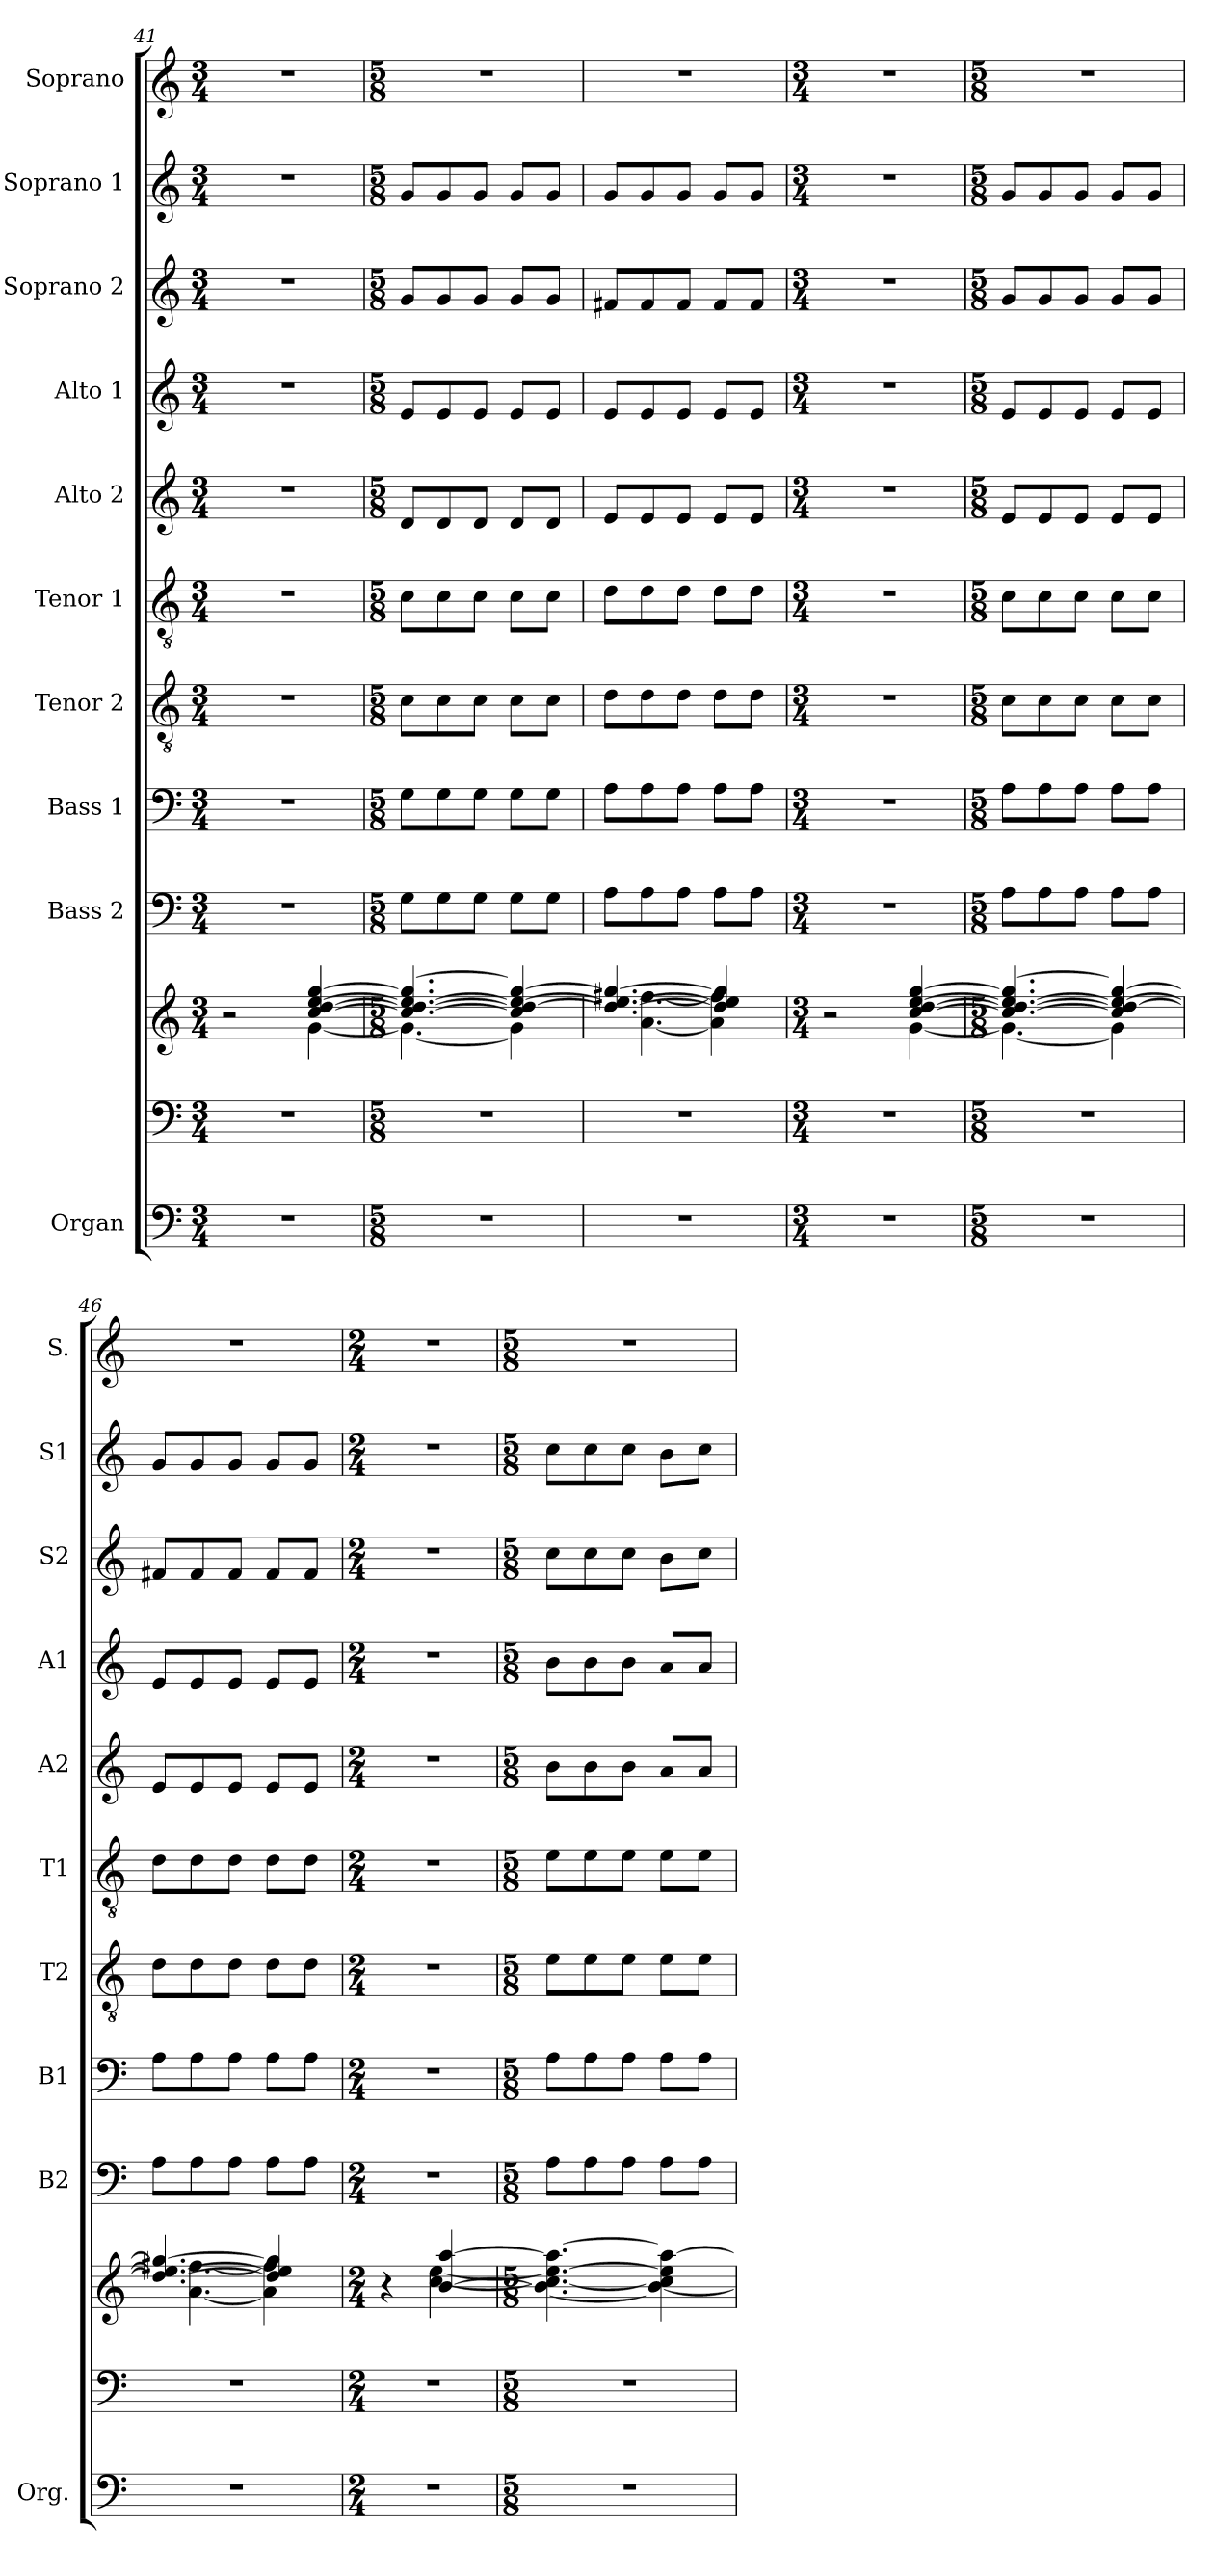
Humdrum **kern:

**kern	**kern	**kern	**kern	**kern	**kern	**kern	**kern	**kern	**kern	**kern	**kern
*part10	*part10	*part10	*part9	*part8	*part7	*part6	*part5	*part4	*part3	*part2	*part1
*staff12	*staff11	*staff10	*staff9	*staff8	*staff7	*staff6	*staff5	*staff4	*staff3	*staff2	*staff1
*I"Organ	*	*	*I"Bass 2	*I"Bass 1	*I"Tenor 2	*I"Tenor 1	*I"Alto 2	*I"Alto 1	*I"Soprano 2	*I"Soprano 1	*I"Soprano
*I'Org.	*	*	*I'B2	*I'B1	*I'T2	*I'T1	*I'A2	*I'A1	*I'S2	*I'S1	*I'S.
*clefF4	*clefF4	*clefG2	*clefF4	*clefF4	*clefGv2	*clefGv2	*clefG2	*clefG2	*clefG2	*clefG2	*clefG2
*k[]	*k[]	*k[]	*k[]	*k[]	*k[]	*k[]	*k[]	*k[]	*k[]	*k[]	*k[]
*M3/4	*M3/4	*M3/4	*M3/4	*M3/4	*M3/4	*M3/4	*M3/4	*M3/4	*M3/4	*M3/4	*M3/4
=41	=41	=41	=41	=41	=41	=41	=41	=41	=41	=41	=41
*	*	*^	*	*	*	*	*	*	*	*	*
2.r	2.r	2r	2ryy	2.r	2.r	2.r	2.r	2.r	2.r	2.r	2.r	2.r
.	.	[4cc/ [4dd/ [4ee/ [4gg/	[4g\	.	.	.	.	.	.	.	.	.
=42	=42	=42	=42	=42	=42	=42	=42	=42	=42	=42	=42	=42
*M5/8	*M5/8	*M5/8	*	*M5/8	*M5/8	*M5/8	*M5/8	*M5/8	*M5/8	*M5/8	*M5/8	*M5/8
8%5r	8%5r	4.cc/_ 4.dd/_ 4.ee/_ 4.gg/_	4.g\_	8G\L	8G\L	8c\L	8c\L	8d/L	8e/L	8g/L	8g/L	8%5r
.	.	.	.	8G\	8G\	8c\	8c\	8d/	8e/	8g/	8g/	.
.	.	.	.	8G\J	8G\J	8c\J	8c\J	8d/J	8e/J	8g/J	8g/J	.
.	.	4cc/] 4dd/_ 4ee/_ 4gg/_	4g\]	8G\L	8G\L	8c\L	8c\L	8d/L	8e/L	8g/L	8g/L	.
.	.	.	.	8G\J	8G\J	8c\J	8c\J	8d/J	8e/J	8g/J	8g/J	.
=43	=43	=43	=43	=43	=43	=43	=43	=43	=43	=43	=43	=43
8%5r	8%5r	4.dd/_ 4.ee/_ 4.gg/_	[4.a\ [4.ff#X\	8A\L	8A\L	8d\L	8d\L	8e/L	8e/L	8f#X/L	8g/L	8%5r
.	.	.	.	8A\	8A\	8d\	8d\	8e/	8e/	8f#/	8g/	.
.	.	.	.	8A\J	8A\J	8d\J	8d\J	8e/J	8e/J	8f#/J	8g/J	.
.	.	4dd/] 4ee/] 4gg/]	4a\] 4ff#\]	8A\L	8A\L	8d\L	8d\L	8e/L	8e/L	8f#/L	8g/L	.
.	.	.	.	8A\J	8A\J	8d\J	8d\J	8e/J	8e/J	8f#/J	8g/J	.
=44	=44	=44	=44	=44	=44	=44	=44	=44	=44	=44	=44	=44
*M3/4	*M3/4	*M3/4	*	*M3/4	*M3/4	*M3/4	*M3/4	*M3/4	*M3/4	*M3/4	*M3/4	*M3/4
2.r	2.r	2r	2ryy	2.r	2.r	2.r	2.r	2.r	2.r	2.r	2.r	2.r
.	.	[4cc/ [4dd/ [4ee/ [4gg/	[4g\	.	.	.	.	.	.	.	.	.
=45	=45	=45	=45	=45	=45	=45	=45	=45	=45	=45	=45	=45
*M5/8	*M5/8	*M5/8	*	*M5/8	*M5/8	*M5/8	*M5/8	*M5/8	*M5/8	*M5/8	*M5/8	*M5/8
8%5r	8%5r	4.cc/_ 4.dd/_ 4.ee/_ 4.gg/_	4.g\_	8A\L	8A\L	8c\L	8c\L	8e/L	8e/L	8g/L	8g/L	8%5r
.	.	.	.	8A\	8A\	8c\	8c\	8e/	8e/	8g/	8g/	.
.	.	.	.	8A\J	8A\J	8c\J	8c\J	8e/J	8e/J	8g/J	8g/J	.
.	.	4cc/] 4dd/_ 4ee/_ 4gg/_	4g\]	8A\L	8A\L	8c\L	8c\L	8e/L	8e/L	8g/L	8g/L	.
.	.	.	.	8A\J	8A\J	8c\J	8c\J	8e/J	8e/J	8g/J	8g/J	.
=46	=46	=46	=46	=46	=46	=46	=46	=46	=46	=46	=46	=46
8%5r	8%5r	4.dd/_ 4.ee/_ 4.gg/_	[4.a\ [4.ff#X\	8A\L	8A\L	8d\L	8d\L	8e/L	8e/L	8f#X/L	8g/L	8%5r
.	.	.	.	8A\	8A\	8d\	8d\	8e/	8e/	8f#/	8g/	.
.	.	.	.	8A\J	8A\J	8d\J	8d\J	8e/J	8e/J	8f#/J	8g/J	.
.	.	4dd/] 4ee/] 4gg/]	4a\] 4ff#\]	8A\L	8A\L	8d\L	8d\L	8e/L	8e/L	8f#/L	8g/L	.
.	.	.	.	8A\J	8A\J	8d\J	8d\J	8e/J	8e/J	8f#/J	8g/J	.
=47	=47	=47	=47	=47	=47	=47	=47	=47	=47	=47	=47	=47
*M2/4	*M2/4	*M2/4	*	*M2/4	*M2/4	*M2/4	*M2/4	*M2/4	*M2/4	*M2/4	*M2/4	*M2/4
2r	2r	4r	4ryy	2r	2r	2r	2r	2r	2r	2r	2r	2r
.	.	[4b/ [4aa/	[4cc\ [4ee\	.	.	.	.	.	.	.	.	.
*	*	*v	*v	*	*	*	*	*	*	*	*	*
=48	=48	=48	=48	=48	=48	=48	=48	=48	=48	=48	=48
*M5/8	*M5/8	*M5/8	*M5/8	*M5/8	*M5/8	*M5/8	*M5/8	*M5/8	*M5/8	*M5/8	*M5/8
8%5r	8%5r	4.b\_ 4.cc\_ 4.ee\_ 4.aa\_	8A\L	8A\L	8e\L	8e\L	8b\L	8b\L	8cc\L	8cc\L	8%5r
.	.	.	8A\	8A\	8e\	8e\	8b\	8b\	8cc\	8cc\	.
.	.	.	8A\J	8A\J	8e\J	8e\J	8b\J	8b\J	8cc\J	8cc\J	.
.	.	4b\_ 4cc\] 4ee\] 4aa\_	8A\L	8A\L	8e\L	8e\L	8a/L	8a/L	8b\L	8b\L	.
.	.	.	8A\J	8A\J	8e\J	8e\J	8a/J	8a/J	8cc\J	8cc\J	.
=	=	=	=	=	=	=	=	=	=	=	=
*-	*-	*-	*-	*-	*-	*-	*-	*-	*-	*-	*-
